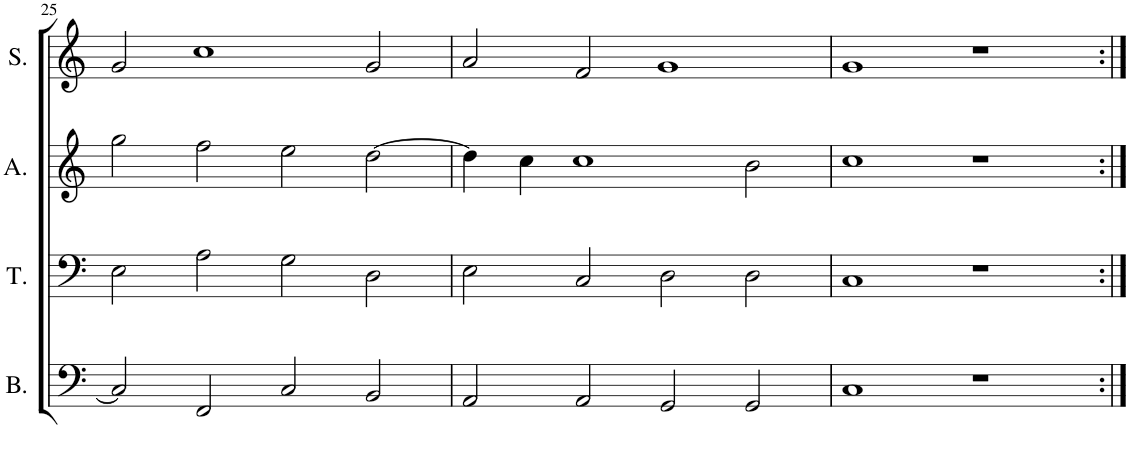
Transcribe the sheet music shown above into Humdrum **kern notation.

**kern	**kern	**kern	**kern
*part4	*part3	*part2	*part1
*staff4	*staff3	*staff2	*staff1
*I"Bass	*I"Tenor	*I"Alto	*I"Soprano
*I'B.	*I'T.	*I'A.	*I'S.
!!LO:PB:g=z
*clefF4	*clefF4	*clefG2	*clefG2
*k[]	*k[]	*k[]	*k[]
*M4/2	*M4/2	*M4/2	*M4/2
=25	=25	=25	=25
2C/]	2E\	2gg\	2g/
2FF/	2A\	2ff\	1cc
2C/	2G\	2ee\	.
2BB/	2D\	[2dd\	2g/
=26	=26	=26	=26
2AA/	2E\	4dd\]	2a/
.	.	4cc\	.
2AA/	2C/	1cc	2f/
2GG/	2D\	.	1g
2GG/	2D\	2b\	.
=27	=27	=27	=27
1C	1C	1cc	1g
1r	1r	1r	1r
=:|!	=:|!	=:|!	=:|!
*-	*-	*-	*-
